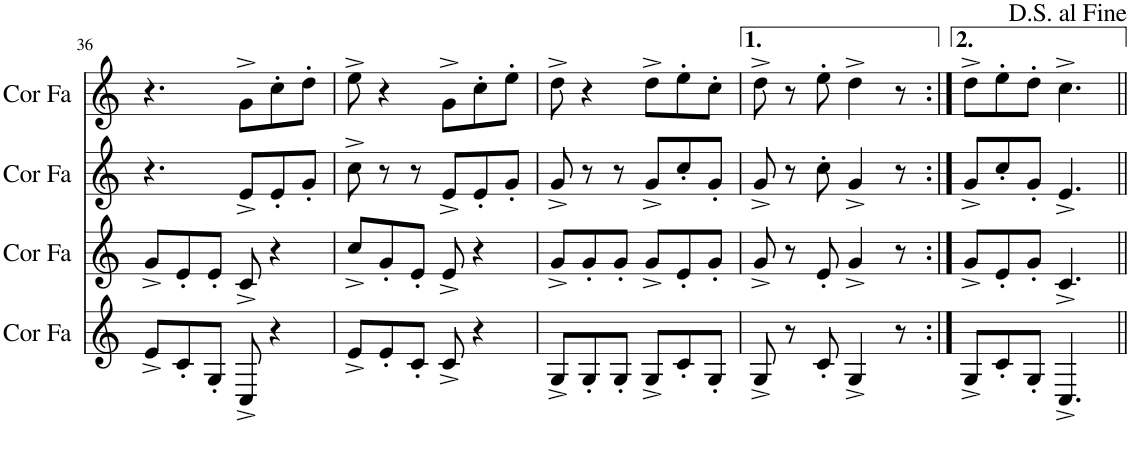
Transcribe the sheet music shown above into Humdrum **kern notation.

**kern	**kern	**kern	**kern
*part4	*part3	*part2	*part1
*staff4	*staff3	*staff2	*staff1
*I"Cor en Fa	*I"Cor en Fa	*I"Cor en Fa	*I"Cor en Fa
*I'Cor Fa	*I'Cor Fa	*I'Cor Fa	*I'Cor Fa
!!LO:PB:g=z
*clefG2	*clefG2	*clefG2	*clefG2
*Trd4c7	*Trd4c7	*Trd4c7	*Trd4c7
*k[]	*k[]	*k[]	*k[]
*M6/8	*M6/8	*M6/8	*M6/8
=36	=36	=36	=36
8e^/L	8g^/L	4.r	4.r
8c'/	8e'/	.	.
8G'/J	8e'/J	.	.
8C^/	8c^/	8e^/L	8g^\L
4r	4r	8e'/	8cc'\
.	.	8g'/J	8dd'\J
=37	=37	=37	=37
8e^/L	8cc^/L	8cc^\	8ee^\
8e'/	8g'/	8r	4r
8c'/J	8e'/J	8r	.
8c^/	8e^/	8e^/L	8g^\L
4r	4r	8e'/	8cc'\
.	.	8g'/J	8ee'\J
=38	=38	=38	=38
8G^/L	8g^/L	8g^/	8dd^\
8G'/	8g'/	8r	4r
8G'/J	8g'/J	8r	.
8G^/L	8g^/L	8g^/L	8dd^\L
8c'/	8e'/	8cc'/	8ee'\
8G'/J	8g'/J	8g'/J	8cc'\J
=39	=39	=39	=39
8G^/	8g^/	8g^/	8dd^\
8r	8r	8r	8r
8c'/	8e'/	8cc'\	8ee'\
4G^/	4g^/	4g^/	4dd^\
8r	8r	8r	8r
=40:|!	=40:|!	=40:|!	=40:|!
8G^/L	8g^/L	8g^/L	8dd^\L
8c'/	8e'/	8cc'/	8ee'\
8G'/J	8g'/J	8g'/J	8dd'\J
4.C^/	4.c^/	4.e^/	4.cc^\
=||	=||	=||	=||
*-	*-	*-	*-
